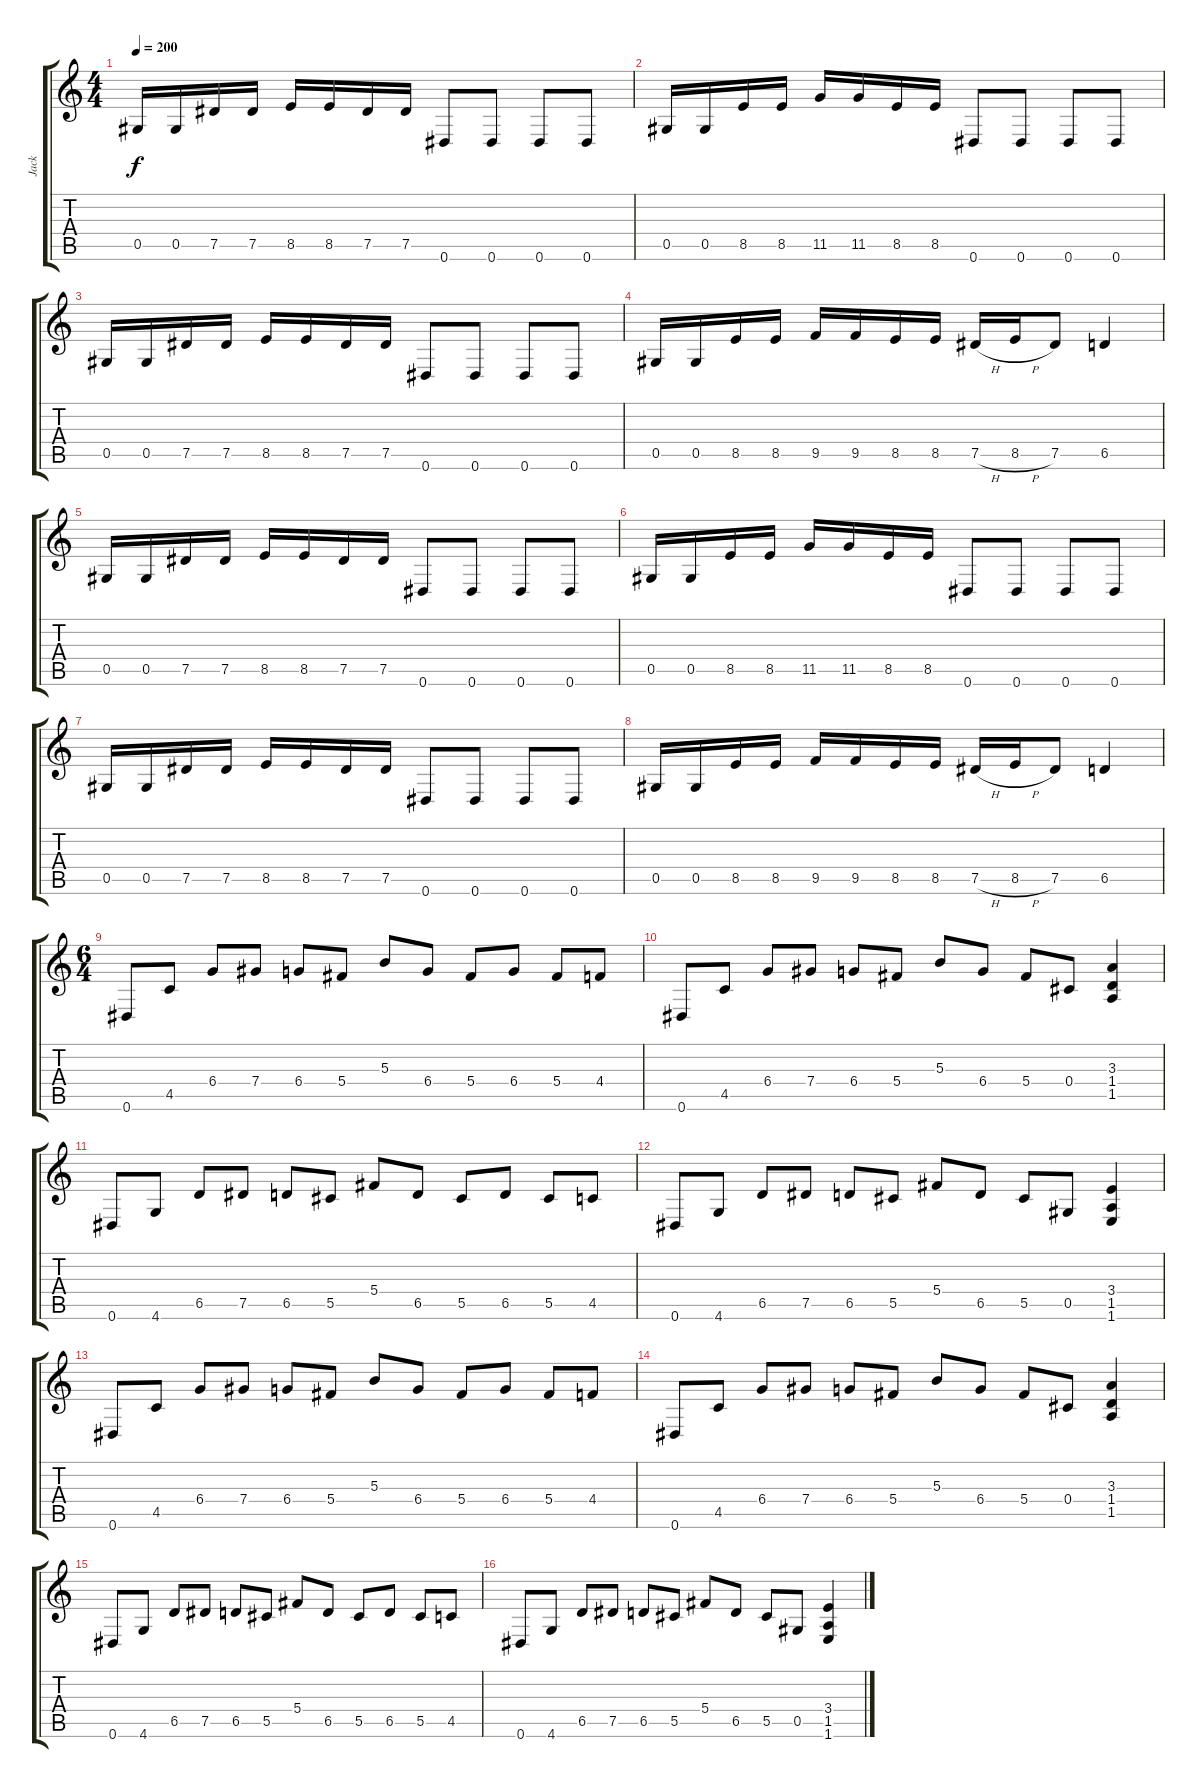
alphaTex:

\track ("Jack" "Jack") {instrument distortionguitar}
\staff {score tabs}
\tuning (Eb4 Bb3 Gb3 Db3 Ab2 Eb2) {hide}
\ts (4 4)
\tempo 200
\clef g2
\ks c
0.5.16{dy f} 0.5.16 7.5.16 7.5.16 8.5.16 8.5.16 7.5.16 7.5.16 0.6.8 0.6.8 0.6.8 0.6.8 |
0.5.16 0.5.16 8.5.16 8.5.16 11.5.16 11.5.16 8.5.16 8.5.16 0.6.8 0.6.8 0.6.8 0.6.8 |
0.5.16 0.5.16 7.5.16 7.5.16 8.5.16 8.5.16 7.5.16 7.5.16 0.6.8 0.6.8 0.6.8 0.6.8 |
0.5.16 0.5.16 8.5.16 8.5.16 9.5.16 9.5.16 8.5.16 8.5.16 7.5{h}.16 8.5{h}.16 7.5.8 6.5.4 |
0.5.16 0.5.16 7.5.16 7.5.16 8.5.16 8.5.16 7.5.16 7.5.16 0.6.8 0.6.8 0.6.8 0.6.8 |
0.5.16 0.5.16 8.5.16 8.5.16 11.5.16 11.5.16 8.5.16 8.5.16 0.6.8 0.6.8 0.6.8 0.6.8 |
0.5.16 0.5.16 7.5.16 7.5.16 8.5.16 8.5.16 7.5.16 7.5.16 0.6.8 0.6.8 0.6.8 0.6.8 |
0.5.16 0.5.16 8.5.16 8.5.16 9.5.16 9.5.16 8.5.16 8.5.16 7.5{h}.16 8.5{h}.16 7.5.8 6.5.4 |
\ts (6 4)
0.6.8 4.5.8 6.4.8 7.4.8 6.4.8 5.4.8 5.3.8 6.4.8 5.4.8 6.4.8 5.4.8 4.4.8 |
0.6.8 4.5.8 6.4.8 7.4.8 6.4.8 5.4.8 5.3.8 6.4.8 5.4.8 0.4.8 (3.3 1.4 1.5).4 |
0.6.8 4.6.8 6.5.8 7.5.8 6.5.8 5.5.8 5.4.8 6.5.8 5.5.8 6.5.8 5.5.8 4.5.8 |
0.6.8 4.6.8 6.5.8 7.5.8 6.5.8 5.5.8 5.4.8 6.5.8 5.5.8 0.5.8 (3.4 1.5 1.6).4 |
0.6.8 4.5.8 6.4.8 7.4.8 6.4.8 5.4.8 5.3.8 6.4.8 5.4.8 6.4.8 5.4.8 4.4.8 |
0.6.8 4.5.8 6.4.8 7.4.8 6.4.8 5.4.8 5.3.8 6.4.8 5.4.8 0.4.8 (3.3 1.4 1.5).4 |
0.6.8 4.6.8 6.5.8 7.5.8 6.5.8 5.5.8 5.4.8 6.5.8 5.5.8 6.5.8 5.5.8 4.5.8 |
0.6.8 4.6.8 6.5.8 7.5.8 6.5.8 5.5.8 5.4.8 6.5.8 5.5.8 0.5.8 (3.4 1.5 1.6).4
